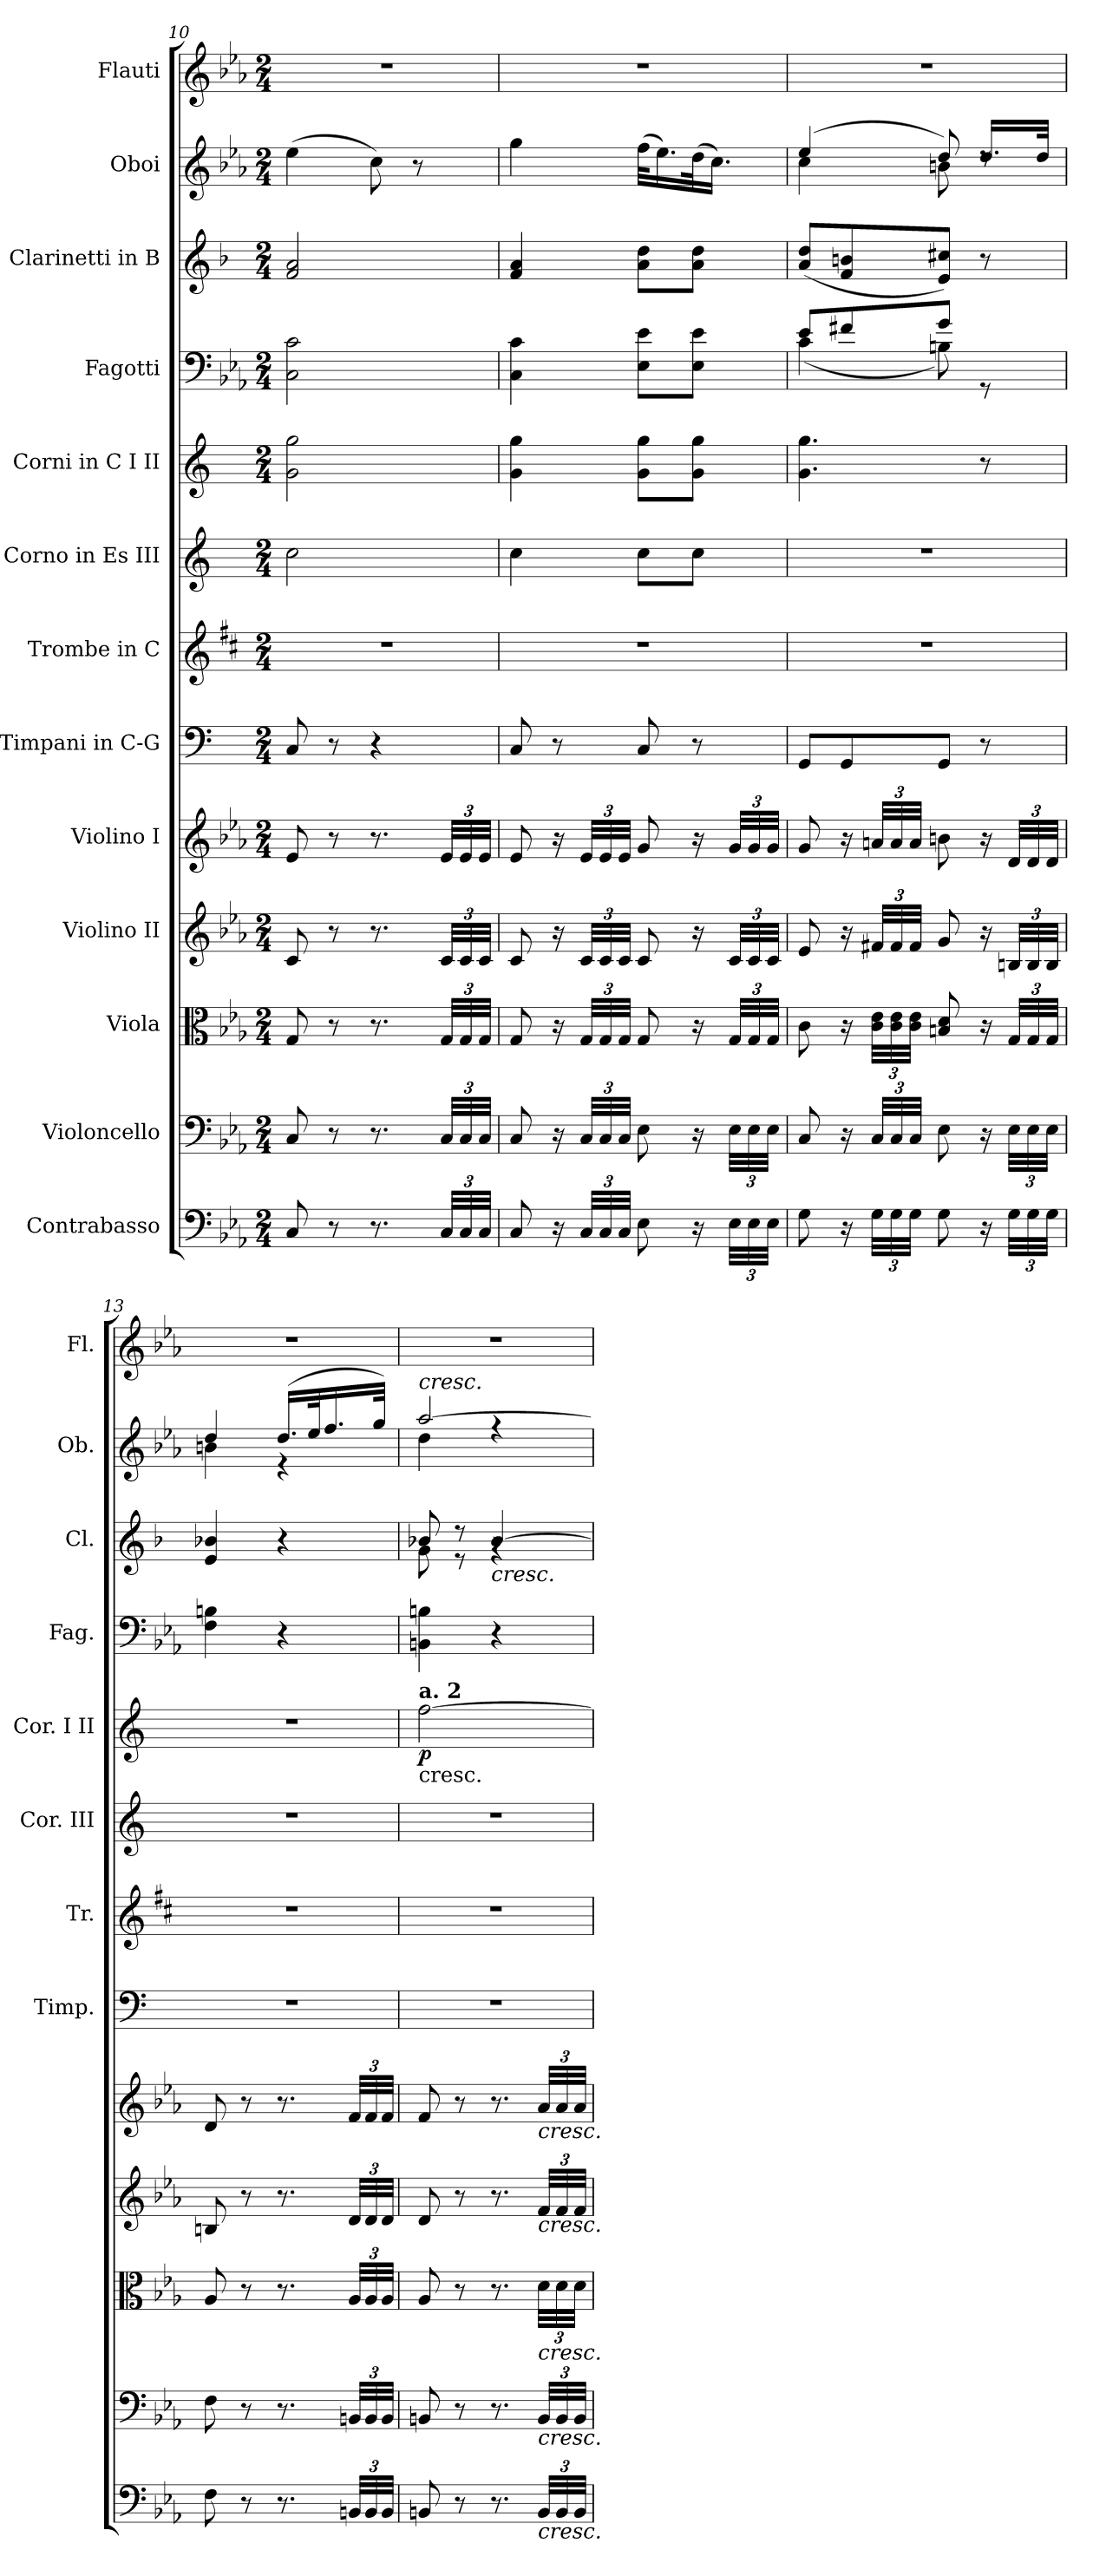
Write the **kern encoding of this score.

**kern	**kern	**kern	**kern	**kern	**kern	**kern	**kern	**kern	**dynam	**kern	**kern	**kern	**kern
*part13	*part12	*part11	*part10	*part9	*part8	*part7	*part6	*part5	*part5	*part4	*part3	*part2	*part1
*staff13	*staff12	*staff11	*staff10	*staff9	*staff8	*staff7	*staff6	*staff5	*staff5	*staff4	*staff3	*staff2	*staff1
*I"Contrabasso	*I"Violoncello	*I"Viola	*I"Violino II	*I"Violino I	*I"Timpani in C-G	*I"Trombe in C	*I"Corno in Es III	*I"Corni in C I II	*	*I"Fagotti	*I"Clarinetti in B	*I"Oboi	*I"Flauti
*	*	*	*	*	*I'Timp.	*I'Tr.	*I'Cor. III	*I'Cor. I II	*	*I'Fag.	*I'Cl.	*I'Ob.	*I'Fl.
*clefF4	*clefF4	*clefC3	*clefG2	*clefG2	*clefF4	*clefG2	*clefG2	*clefG2	*	*clefF4	*clefG2	*clefG2	*clefG2
*ITrd7c12	*	*	*	*	*	*ITrd1c2	*ITrd5c9	*ITrd7c12	*	*	*ITrd1c2	*	*
*k[b-e-a-]	*k[b-e-a-]	*k[b-e-a-]	*k[b-e-a-]	*k[b-e-a-]	*k[]	*k[]	*k[b-e-a-]	*k[]	*	*k[b-e-a-]	*k[b-e-a-]	*k[b-e-a-]	*k[b-e-a-]
*M2/4	*M2/4	*M2/4	*M2/4	*M2/4	*M2/4	*M2/4	*M2/4	*M2/4	*	*M2/4	*M2/4	*M2/4	*M2/4
=10	=10	=10	=10	=10	=10	=10	=10	=10	=10	=10	=10	=10	=10
8CC/	8C/	8G/	8c/	8e-/	8C/	2r	2e-\	2G\ 2g\	.	2C\ 2c\	2e-/ 2g/	(4ee-\	2r
8r	8r	8r	8r	8r	8r	.	.	.	.	.	.	.	.
8.r	8.r	8.r	8.r	8.r	4r	.	.	.	.	.	.	8cc\)	.
.	.	.	.	.	.	.	.	.	.	.	.	8r	.
*Xbrackettup	*Xbrackettup	*Xbrackettup	*Xbrackettup	*Xbrackettup	*	*	*	*	*	*	*	*	*
48CC/LLL	48C/LLL	48G/LLL	48c/LLL	48e-/LLL	.	.	.	.	.	.	.	.	.
48CC/	48C/	48G/	48c/	48e-/	.	.	.	.	.	.	.	.	.
48CC/JJJ	48C/JJJ	48G/JJJ	48c/JJJ	48e-/JJJ	.	.	.	.	.	.	.	.	.
=11	=11	=11	=11	=11	=11	=11	=11	=11	=11	=11	=11	=11	=11
8CC/	8C/	8G/	8c/	8e-/	8C/	2r	4e-\	4G\ 4g\	.	4C\ 4c\	4e-/ 4g/	4gg\	2r
16r	16r	16r	16r	16r	8r	.	.	.	.	.	.	.	.
48CC/LLL	48C/LLL	48G/LLL	48c/LLL	48e-/LLL	.	.	.	.	.	.	.	.	.
48CC/	48C/	48G/	48c/	48e-/	.	.	.	.	.	.	.	.	.
48CC/JJJ	48C/JJJ	48G/JJJ	48c/JJJ	48e-/JJJ	.	.	.	.	.	.	.	.	.
8EE-\	8E-\	8G/	8c/	8g/	8C/	.	8e-\L	8G\ 8g\L	.	8E-\ 8e-\L	8g\ 8cc\L	(32ff\KLL	.
.	.	.	.	.	.	.	.	.	.	.	.	16.ee-\)	.
16r	16r	16r	16r	16r	8r	.	8e-\J	8G\ 8g\J	.	8E-\ 8e-\J	8g\ 8cc\J	(32dd\K	.
.	.	.	.	.	.	.	.	.	.	.	.	16.cc\JJ)	.
48EE-\LLL	48E-\LLL	48G/LLL	48c/LLL	48g/LLL	.	.	.	.	.	.	.	.	.
48EE-\	48E-\	48G/	48c/	48g/	.	.	.	.	.	.	.	.	.
48EE-\JJJ	48E-\JJJ	48G/JJJ	48c/JJJ	48g/JJJ	.	.	.	.	.	.	.	.	.
=12	=12	=12	=12	=12	=12	=12	=12	=12	=12	=12	=12	=12	=12
*	*	*	*	*	*	*	*	*	*	*^	*	*^	*
8GG\	8C/	8c\	8e-/	8g/	8GG/L	2r	2r	4.G\ 4.g\	.	8e-/L	(4c\	(8g/ 8cc/L	(4ee-/	4cc\	2r
16r	16r	16r	16r	16r	8GG/	.	.	.	.	8f#X/	.	8e-/ 8an/	.	.	.
48GG\LLL	48C/LLL	48c\ 48e-\LLL	48f#X/LLL	48an/LLL	.	.	.	.	.	.	.	.	.	.	.
48GG\	48C/	48c\ 48e-\	48f#/	48a/	.	.	.	.	.	.	.	.	.	.	.
48GG\JJJ	48C/JJJ	48c\ 48e-\JJJ	48f#/JJJ	48a/JJJ	.	.	.	.	.	.	.	.	.	.	.
8GG\	8E-\	8Bn/ 8d/	8g/	8bn\	8GG/J	.	.	.	.	8g/J	8Bn\)	8d/ 8bn/J)	8dd/)	8bn\	.
16r	16r	16r	16r	16r	8r	.	.	8r	.	8rGG	8ryy	8r	16.dd/LL	8rdd	.
48GG\LLL	48E-\LLL	48G/LLL	48Bn/LLL	48d/LLL	.	.	.	.	.	.	.	.	.	.	.
48GG\	48E-\	48G/	48B/	48d/	.	.	.	.	.	.	.	.	.	.	.
.	.	.	.	.	.	.	.	.	.	.	.	.	32dd/JJk	.	.
48GG\JJJ	48E-\JJJ	48G/JJJ	48B/JJJ	48d/JJJ	.	.	.	.	.	.	.	.	.	.	.
*	*	*	*	*	*	*	*	*	*	*v	*v	*	*	*	*
=13	=13	=13	=13	=13	=13	=13	=13	=13	=13	=13	=13	=13	=13	=13
8FF\	8F\	8A-/	8Bn/	8d/	2r	2r	2r	2r	.	4F\ 4Bn\	4d/ 4a-X/	4dd/	4bn\	2r
8r	8r	8r	8r	8r	.	.	.	.	.	.	.	.	.	.
8.r	8.r	8.r	8.r	8.r	.	.	.	.	.	4r	4r	(16.dd/LL	4r	.
.	.	.	.	.	.	.	.	.	.	.	.	32ee-/K	.	.
.	.	.	.	.	.	.	.	.	.	.	.	16.ff/	.	.
48BBBn/LLL	48BBn/LLL	48A-/LLL	48d/LLL	48f/LLL	.	.	.	.	.	.	.	.	.	.
48BBB/	48BB/	48A-/	48d/	48f/	.	.	.	.	.	.	.	.	.	.
.	.	.	.	.	.	.	.	.	.	.	.	32gg/JJk)	.	.
48BBB/JJJ	48BB/JJJ	48A-/JJJ	48d/JJJ	48f/JJJ	.	.	.	.	.	.	.	.	.	.
=14	=14	=14	=14	=14	=14	=14	=14	=14	=14	=14	=14	=14	=14	=14
*	*	*	*	*	*	*	*	*	*	*	*^	*	*	*
!	!	!	!	!	!	!	!	!	!	!	!	!	!LO:TX:a:i:t=cresc.	!	!
!	!	!	!	!	!	!	!	!LO:TX:a:B:t=a. 2	!	!	!	!	!	!	!
!	!	!	!	!	!	!	!	!LO:TX:b:t=cresc.	!	!	!	!	!	!	!
!	!	!	!	!	!	!	!	!	!LO:DY:b	!	!	!	!	!	!
8BBBn/	8BBn/	8A-/	8d/	8f/	2r	2r	2r	[2f\	p	4BBn\ 4Bn\	8a-X/	8f\	[2aa-/	4dd\	2r
8r	8r	8r	8r	8r	.	.	.	.	.	.	8r	8r	.	.	.
!	!	!	!	!	!	!	!	!	!	!	!LO:TX:b:i:t=cresc.	!	!	!	!
8.r	8.r	8.r	8.r	8.r	.	.	.	.	.	4r	[4a-/	4rg	.	4rff	.
!	!	!	!	!LO:TX:b:i:t=cresc.	!	!	!	!	!	!	!	!	!	!	!
!	!	!	!LO:TX:b:i:t=cresc.	!	!	!	!	!	!	!	!	!	!	!	!
!	!	!LO:TX:b:i:t=cresc.	!	!	!	!	!	!	!	!	!	!	!	!	!
!	!LO:TX:b:i:t=cresc.	!	!	!	!	!	!	!	!	!	!	!	!	!	!
!LO:TX:b:i:t=cresc.	!	!	!	!	!	!	!	!	!	!	!	!	!	!	!
48BBB/LLL	48BB/LLL	48d\LLL	48f/LLL	48a-/LLL	.	.	.	.	.	.	.	.	.	.	.
48BBB/	48BB/	48d\	48f/	48a-/	.	.	.	.	.	.	.	.	.	.	.
48BBB/JJJ	48BB/JJJ	48d\JJJ	48f/JJJ	48a-/JJJ	.	.	.	.	.	.	.	.	.	.	.
*	*	*	*	*	*	*	*	*	*	*	*v	*v	*	*	*
*	*	*	*	*	*	*	*	*	*	*	*	*v	*v	*
=	=	=	=	=	=	=	=	=	=	=	=	=	=
*-	*-	*-	*-	*-	*-	*-	*-	*-	*-	*-	*-	*-	*-
